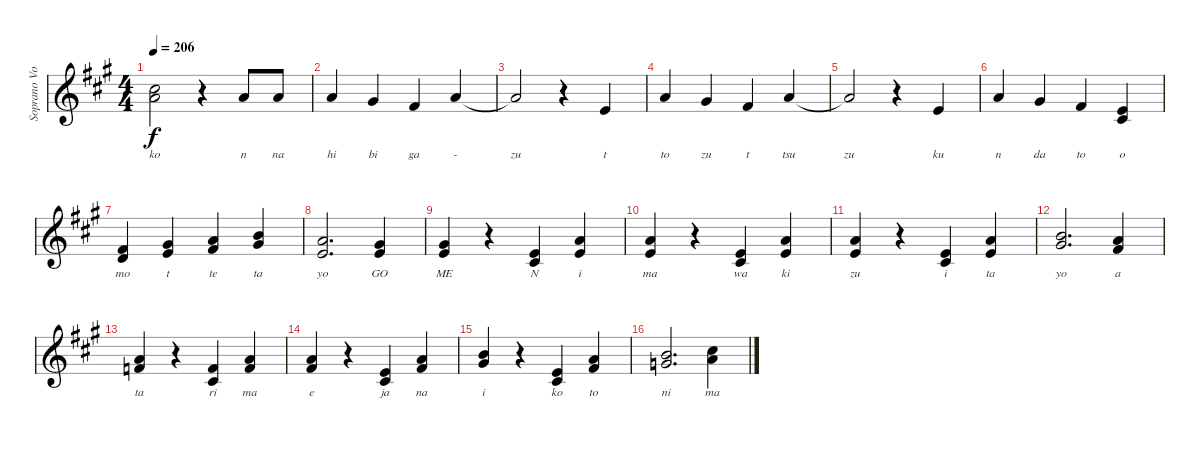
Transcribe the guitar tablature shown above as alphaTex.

\track ("Soprano Voice" "Soprano Vo") {instrument altosax}
\staff {score}
\tuning (E4 B3 G3 D3 A2 E2 B1) {hide}
\ts (4 4)
\tempo 206
\clef g2
\ks a
(9.1 10.2).2{lyrics (0 "ko") lyrics (1 "") lyrics (2 "") lyrics (3 "") lyrics (4 "") dy f} r.4 5.1.8{lyrics (0 "n") lyrics (1 "") lyrics (2 "") lyrics (3 "") lyrics (4 "")} 5.1.8{lyrics (0 "na") lyrics (1 "") lyrics (2 "") lyrics (3 "") lyrics (4 "")} |
5.1.4{lyrics (0 "hi") lyrics (1 "") lyrics (2 "") lyrics (3 "") lyrics (4 "")} 4.1.4{lyrics (0 "bi") lyrics (1 "") lyrics (2 "") lyrics (3 "") lyrics (4 "")} 2.1.4{lyrics (0 "ga") lyrics (1 "") lyrics (2 "") lyrics (3 "") lyrics (4 "")} 5.1.4{lyrics (0 "-") lyrics (1 "") lyrics (2 "") lyrics (3 "") lyrics (4 "")} |
5.1{t}.2{lyrics (0 "zu") lyrics (1 "") lyrics (2 "") lyrics (3 "") lyrics (4 "")} r.4 0.1.4{lyrics (0 "t") lyrics (1 "") lyrics (2 "") lyrics (3 "") lyrics (4 "")} |
5.1.4{lyrics (0 "to") lyrics (1 "") lyrics (2 "") lyrics (3 "") lyrics (4 "")} 4.1.4{lyrics (0 "zu") lyrics (1 "") lyrics (2 "") lyrics (3 "") lyrics (4 "")} 2.1.4{lyrics (0 "t") lyrics (1 "") lyrics (2 "") lyrics (3 "") lyrics (4 "")} 5.1.4{lyrics (0 "tsu") lyrics (1 "") lyrics (2 "") lyrics (3 "") lyrics (4 "")} |
5.1{t}.2{lyrics (0 "zu") lyrics (1 "") lyrics (2 "") lyrics (3 "") lyrics (4 "")} r.4 0.1.4{lyrics (0 "ku") lyrics (1 "") lyrics (2 "") lyrics (3 "") lyrics (4 "")} |
5.1.4{lyrics (0 "n") lyrics (1 "") lyrics (2 "") lyrics (3 "") lyrics (4 "")} 4.1.4{lyrics (0 "da") lyrics (1 "") lyrics (2 "") lyrics (3 "") lyrics (4 "")} 2.1.4{lyrics (0 "to") lyrics (1 "") lyrics (2 "") lyrics (3 "") lyrics (4 "")} (0.1 2.2).4{lyrics (0 "o") lyrics (1 "") lyrics (2 "") lyrics (3 "") lyrics (4 "")} |
(2.1 3.2).4{lyrics (0 "mo") lyrics (1 "") lyrics (2 "") lyrics (3 "") lyrics (4 "")} (0.1 9.2).4{lyrics (0 "t") lyrics (1 "") lyrics (2 "") lyrics (3 "") lyrics (4 "")} (2.1 10.2).4{lyrics (0 "te") lyrics (1 "") lyrics (2 "") lyrics (3 "") lyrics (4 "")} (4.1 12.2).4{lyrics (0 "ta") lyrics (1 "") lyrics (2 "") lyrics (3 "") lyrics (4 "")} |
(5.1 5.2).2{d lyrics (0 "yo") lyrics (1 "") lyrics (2 "") lyrics (3 "") lyrics (4 "")} (0.1 9.2).4{lyrics (0 "GO") lyrics (1 "") lyrics (2 "") lyrics (3 "") lyrics (4 "")} |
(4.1 5.2).4{lyrics (0 "ME") lyrics (1 "") lyrics (2 "") lyrics (3 "") lyrics (4 "")} r.4 (0.1 2.2).4{lyrics (0 "N") lyrics (1 "") lyrics (2 "") lyrics (3 "") lyrics (4 "")} (0.1 10.2).4{lyrics (0 "i") lyrics (1 "") lyrics (2 "") lyrics (3 "") lyrics (4 "")} |
(5.1 5.2).4{lyrics (0 "ma") lyrics (1 "") lyrics (2 "") lyrics (3 "") lyrics (4 "")} r.4 (0.1 2.2).4{lyrics (0 "wa") lyrics (1 "") lyrics (2 "") lyrics (3 "") lyrics (4 "")} (0.1 10.2).4{lyrics (0 "ki") lyrics (1 "") lyrics (2 "") lyrics (3 "") lyrics (4 "")} |
(5.1 5.2).4{lyrics (0 "zu") lyrics (1 "") lyrics (2 "") lyrics (3 "") lyrics (4 "")} r.4 (0.1 2.2).4{lyrics (0 "i") lyrics (1 "") lyrics (2 "") lyrics (3 "") lyrics (4 "")} (0.1 10.2).4{lyrics (0 "ta") lyrics (1 "") lyrics (2 "") lyrics (3 "") lyrics (4 "")} |
(7.1 9.2).2{d lyrics (0 "yo") lyrics (1 "") lyrics (2 "") lyrics (3 "") lyrics (4 "")} (5.1 7.2).4{lyrics (0 "a") lyrics (1 "") lyrics (2 "") lyrics (3 "") lyrics (4 "")} |
(1.1 10.2).4{lyrics (0 "ta") lyrics (1 "") lyrics (2 "") lyrics (3 "") lyrics (4 "")} r.4 (1.1 2.2).4{lyrics (0 "ri") lyrics (1 "") lyrics (2 "") lyrics (3 "") lyrics (4 "")} (1.1 10.2).4{lyrics (0 "ma") lyrics (1 "") lyrics (2 "") lyrics (3 "") lyrics (4 "")} |
(5.1 7.2).4{lyrics (0 "e") lyrics (1 "") lyrics (2 "") lyrics (3 "") lyrics (4 "")} r.4 (0.1 2.2).4{lyrics (0 "ja") lyrics (1 "") lyrics (2 "") lyrics (3 "") lyrics (4 "")} (2.1 10.2).4{lyrics (0 "na") lyrics (1 "") lyrics (2 "") lyrics (3 "") lyrics (4 "")} |
(4.1 12.2).4{lyrics (0 "i") lyrics (1 "") lyrics (2 "") lyrics (3 "") lyrics (4 "")} r.4 (0.1 2.2).4{lyrics (0 "ko") lyrics (1 "") lyrics (2 "") lyrics (3 "") lyrics (4 "")} (2.1 10.2).4{lyrics (0 "to") lyrics (1 "") lyrics (2 "") lyrics (3 "") lyrics (4 "")} |
(3.1 12.2).2{d lyrics (0 "ni") lyrics (1 "") lyrics (2 "") lyrics (3 "") lyrics (4 "")} (9.1 10.2).4{lyrics (0 "ma") lyrics (1 "") lyrics (2 "") lyrics (3 "") lyrics (4 "")}
